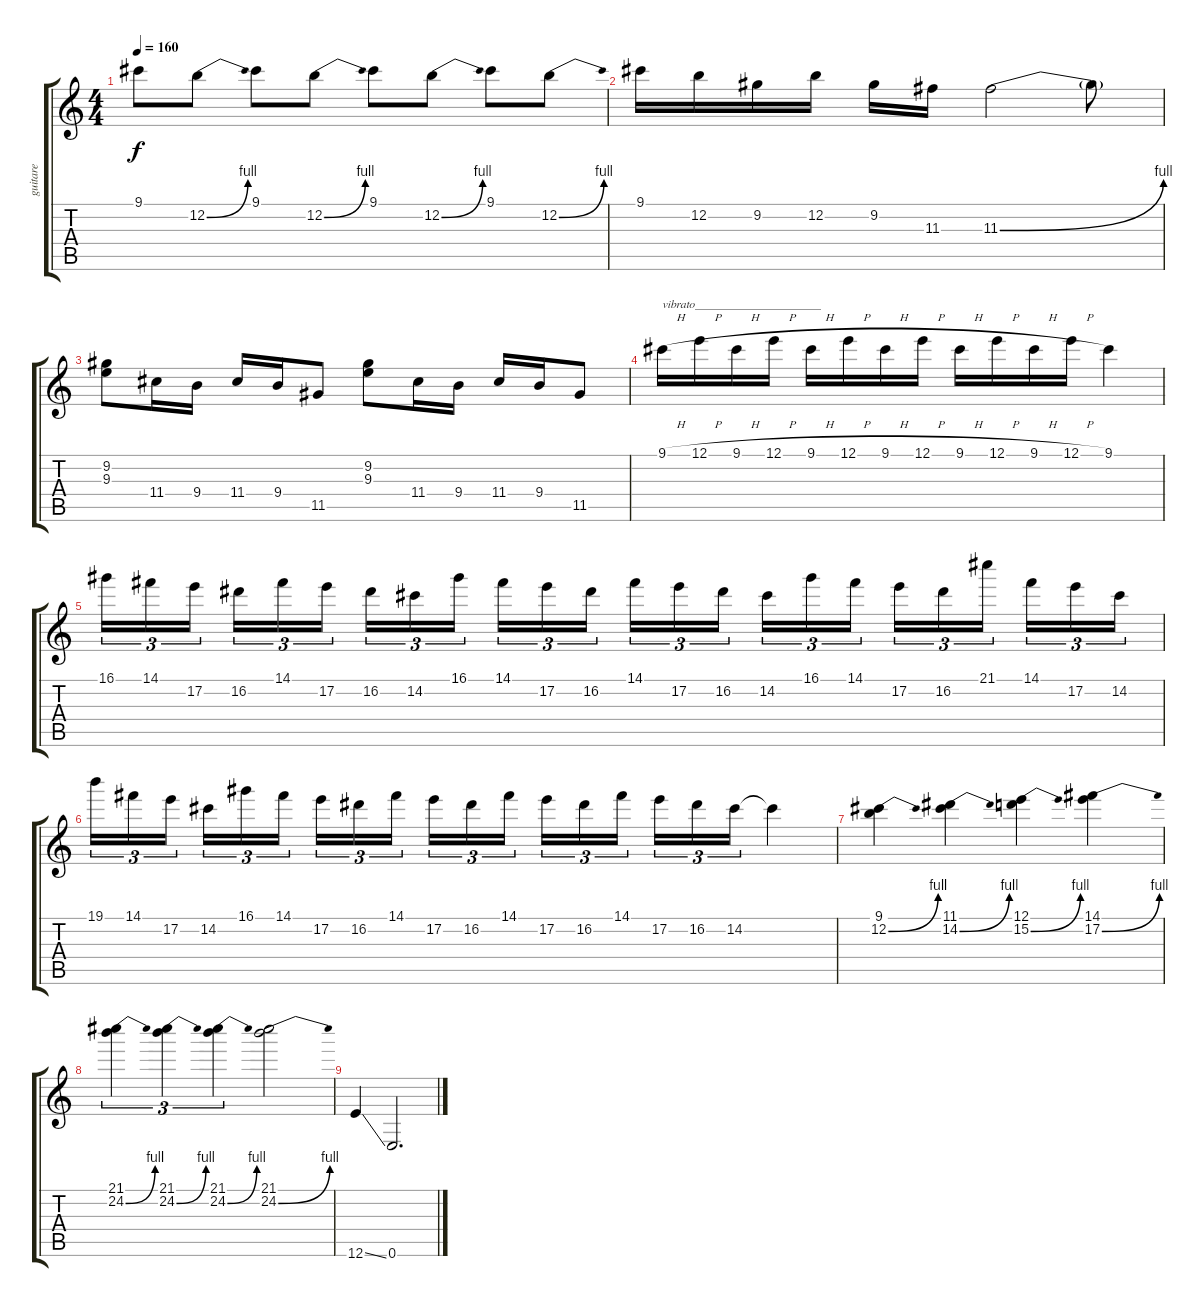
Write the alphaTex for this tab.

\track ("guitare" "guitare") {instrument distortionguitar}
\staff {score tabs}
\tuning (E4 B3 G3 D3 A2 E2) {hide}
\ts (4 4)
\tempo 160
\clef g2
\ks c
9.1.8{dy f} 12.2{be (bend 0 0 60 4)}.8 9.1.8 12.2{be (bend 0 0 60 4)}.8 9.1.8 12.2{be (bend 0 0 60 4)}.8 9.1.8 12.2{be (bend 0 0 60 4)}.8 |
9.1.16 12.2.16 9.2.16 12.2.16 9.2.16 11.3.16 11.3{be (bend 0 0 60 4)}.2 11.3{t}.8 |
(9.2 9.3).8 11.4.16 9.4.16 11.4.16 9.4.16 11.5.8 (9.2 9.3).8 11.4.16 9.4.16 11.4.16 9.4.16 11.5.8 |
9.1{h}.16{txt "vibrato_____________________"} 12.1{h}.16 9.1{h}.16 12.1{h}.16 9.1{h}.16 12.1{h}.16 9.1{h}.16 12.1{h}.16 9.1{h}.16 12.1{h}.16 9.1{h}.16 12.1{h}.16 9.1.4 |
16.1.16{tu (3 2)} 14.1.16{tu (3 2)} 17.2.16{tu (3 2) beam splitsecondary} 16.2.16{tu (3 2)} 14.1.16{tu (3 2)} 17.2.16{tu (3 2)} 16.2.16{tu (3 2)} 14.2.16{tu (3 2)} 16.1.16{tu (3 2) beam splitsecondary} 14.1.16{tu (3 2)} 17.2.16{tu (3 2)} 16.2.16{tu (3 2)} 14.1.16{tu (3 2)} 17.2.16{tu (3 2)} 16.2.16{tu (3 2) beam splitsecondary} 14.2.16{tu (3 2)} 16.1.16{tu (3 2)} 14.1.16{tu (3 2)} 17.2.16{tu (3 2)} 16.2.16{tu (3 2)} 21.1.16{tu (3 2) beam splitsecondary} 14.1.16{tu (3 2)} 17.2.16{tu (3 2)} 14.2.16{tu (3 2)} |
19.1.16{tu (3 2)} 14.1.16{tu (3 2)} 17.2.16{tu (3 2) beam splitsecondary} 14.2.16{tu (3 2)} 16.1.16{tu (3 2)} 14.1.16{tu (3 2)} 17.2.16{tu (3 2)} 16.2.16{tu (3 2)} 14.1.16{tu (3 2) beam splitsecondary} 17.2.16{tu (3 2)} 16.2.16{tu (3 2)} 14.1.16{tu (3 2)} 17.2.16{tu (3 2)} 16.2.16{tu (3 2)} 14.1.16{tu (3 2) beam splitsecondary} 17.2.16{tu (3 2)} 16.2.16{tu (3 2)} 14.2.16{tu (3 2)} 14.2{t}.4 |
(9.1 12.2{be (bend 0 0 60 4)}).4 (11.1 14.2{be (bend 0 0 60 4)}).4 (12.1 15.2{be (bend 0 0 60 4)}).4 (14.1 17.2{be (bend 0 0 60 4)}).4 |
(21.1 24.2{be (bend 0 0 60 4)}).4{tu (3 2)} (21.1 24.2{be (bend 0 0 60 4)}).4{tu (3 2)} (21.1 24.2{be (bend 0 0 60 4)}).4{tu (3 2)} (21.1 24.2{be (bend 0 0 60 4)}).2 |
12.6{ss}.4 0.6.2{d}
